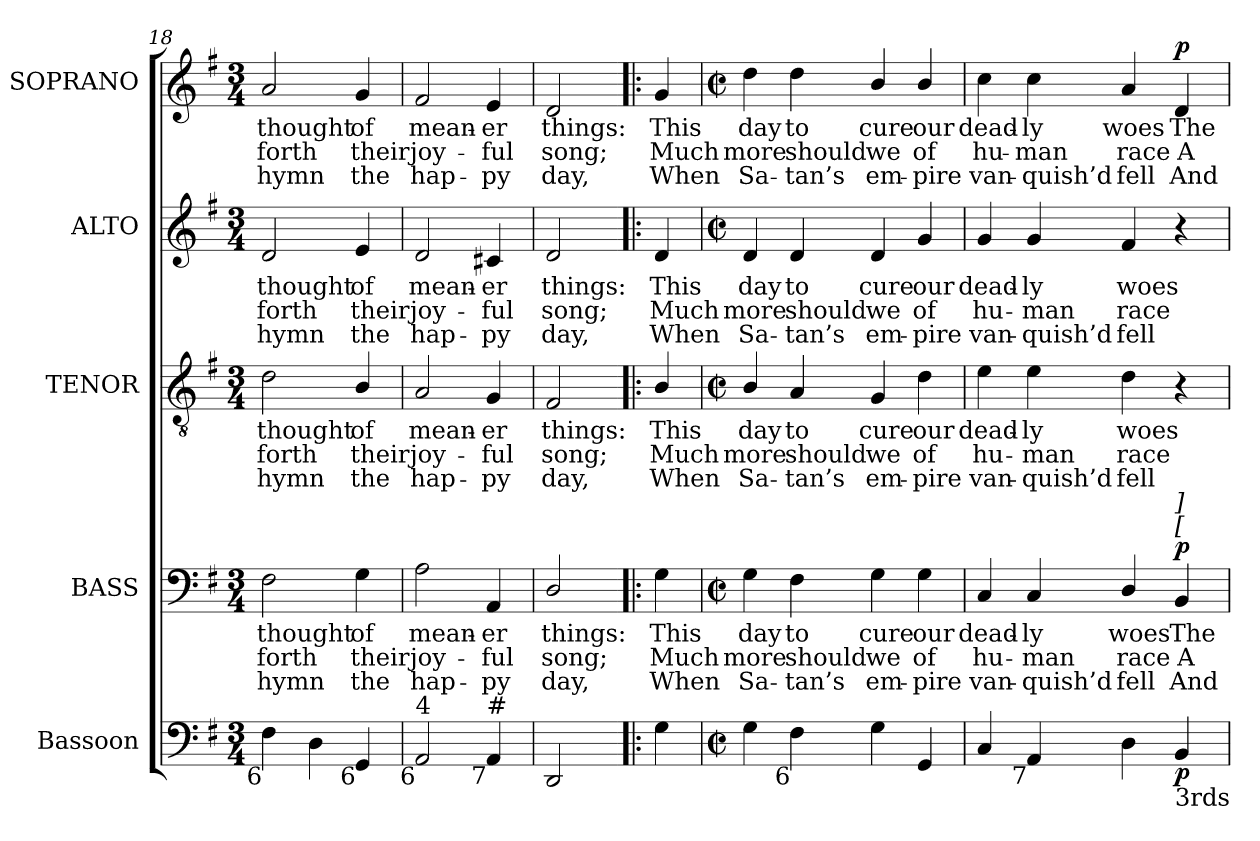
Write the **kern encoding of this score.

**kern	**dynam	**kern	**text	**text	**text	**dynam	**kern	**text	**text	**text	**kern	**text	**text	**text	**kern	**text	**text	**text	**dynam
*part5	*part5	*part4	*part4	*part4	*part4	*part4	*part3	*part3	*part3	*part3	*part2	*part2	*part2	*part2	*part1	*part1	*part1	*part1	*part1
*staff5	*staff5	*staff4	*staff4	*staff4	*staff4	*staff4	*staff3	*staff3	*staff3	*staff3	*staff2	*staff2	*staff2	*staff2	*staff1	*staff1	*staff1	*staff1	*staff1
*I"Bassoon	*	*I"BASS	*	*	*	*	*I"TENOR	*	*	*	*I"ALTO	*	*	*	*I"SOPRANO	*	*	*	*
*I'Bsn.	*	*I'B.	*	*	*	*	*I'T.	*	*	*	*I'A.	*	*	*	*I'S.	*	*	*	*
!!LO:LB:g=z
*clefF4	*	*clefF4	*	*	*	*	*clefGv2	*	*	*	*clefG2	*	*	*	*clefG2	*	*	*	*
*	*	*	*	*	*	*	*ITrd7c12	*	*	*	*	*	*	*	*	*	*	*	*
*k[f#]	*	*k[f#]	*	*	*	*	*k[f#]	*	*	*	*k[f#]	*	*	*	*k[f#]	*	*	*	*
*G:	*	*G:	*	*	*	*	*G:	*	*	*	*G:	*	*	*	*G:	*	*	*	*
*M3/4	*	*M3/4	*	*	*	*	*M3/4	*	*	*	*M3/4	*	*	*	*M3/4	*	*	*	*
=18	=18	=18	=18	=18	=18	=18	=18	=18	=18	=18	=18	=18	=18	=18	=18	=18	=18	=18	=18
!	!	!	!LO:LY:b:color=#000000	!LO:LY:b:color=#000000	!LO:LY:b:color=#000000	!	!	!	!	!	!	!	!	!	!	!	!	!	!
!	!	!	!	!	!	!	!	!LO:LY:b:color=#000000	!LO:LY:b:color=#000000	!LO:LY:b:color=#000000	!	!	!	!	!	!	!	!	!
!	!	!	!	!	!	!	!	!	!	!	!	!LO:LY:b:color=#000000	!LO:LY:b:color=#000000	!LO:LY:b:color=#000000	!	!	!	!	!
!LO:TX:b:rj:t=6	!	!	!	!	!	!	!	!	!	!	!	!	!	!	!	!	!	!	!
!	!	!	!	!	!	!	!	!	!	!	!	!	!	!	!	!LO:LY:b:color=#000000	!LO:LY:b:color=#000000	!LO:LY:b:color=#000000	!
4F#i\	.	2F#i\	thought	forth	hymn	.	2Di\	thought	forth	hymn	2di/	thought	forth	hymn	2ai/	thought	forth	hymn	.
4Di\	.	.	.	.	.	.	.	.	.	.	.	.	.	.	.	.	.	.	.
!	!	!	!LO:LY:b:color=#000000	!LO:LY:b:color=#000000	!LO:LY:b:color=#000000	!	!	!	!	!	!	!	!	!	!	!	!	!	!
!	!	!	!	!	!	!	!	!LO:LY:b:color=#000000	!LO:LY:b:color=#000000	!LO:LY:b:color=#000000	!	!	!	!	!	!	!	!	!
!	!	!	!	!	!	!	!	!	!	!	!	!LO:LY:b:color=#000000	!LO:LY:b:color=#000000	!LO:LY:b:color=#000000	!	!	!	!	!
!LO:TX:b:rj:t=6	!	!	!	!	!	!	!	!	!	!	!	!	!	!	!	!	!	!	!
!	!	!	!	!	!	!	!	!	!	!	!	!	!	!	!	!LO:LY:b:color=#000000	!LO:LY:b:color=#000000	!LO:LY:b:color=#000000	!
4GGi/	.	4Gi\	of	their	the	.	4BBi/	of	their	the	4ei/	of	their	the	4gi/	of	their	the	.
=19	=19	=19	=19	=19	=19	=19	=19	=19	=19	=19	=19	=19	=19	=19	=19	=19	=19	=19	=19
!	!	!	!LO:LY:b:color=#000000	!LO:LY:b:color=#000000	!LO:LY:b:color=#000000	!	!	!	!	!	!	!	!	!	!	!	!	!	!
!	!	!	!	!	!	!	!	!LO:LY:b:color=#000000	!LO:LY:b:color=#000000	!LO:LY:b:color=#000000	!	!	!	!	!	!	!	!	!
!	!	!	!	!	!	!	!	!	!	!	!	!LO:LY:b:color=#000000	!LO:LY:b:color=#000000	!LO:LY:b:color=#000000	!	!	!	!	!
!LO:TX:b:rj:t=6	!	!	!	!	!	!	!	!	!	!	!	!	!	!	!	!	!	!	!
!LO:TX:t=4	!	!	!	!	!	!	!	!	!	!	!	!	!	!	!	!	!	!	!
!	!	!	!	!	!	!	!	!	!	!	!	!	!	!	!	!LO:LY:b:color=#000000	!LO:LY:b:color=#000000	!LO:LY:b:color=#000000	!
2AAi/	.	2Ai\	mean-	joy-	hap-	.	2AAi/	mean-	joy-	hap-	2di/	mean-	joy-	hap-	2f#i/	mean-	joy-	hap-	.
!	!	!	!LO:LY:b:color=#000000	!LO:LY:b:color=#000000	!LO:LY:b:color=#000000	!	!	!	!	!	!	!	!	!	!	!	!	!	!
!	!	!	!	!	!	!	!	!LO:LY:b:color=#000000	!LO:LY:b:color=#000000	!LO:LY:b:color=#000000	!	!	!	!	!	!	!	!	!
!	!	!	!	!	!	!	!	!	!	!	!	!LO:LY:b:color=#000000	!LO:LY:b:color=#000000	!LO:LY:b:color=#000000	!	!	!	!	!
!LO:TX:b:rj:t=7	!	!	!	!	!	!	!	!	!	!	!	!	!	!	!	!	!	!	!
!LO:TX:t=#	!	!	!	!	!	!	!	!	!	!	!	!	!	!	!	!	!	!	!
!	!	!	!	!	!	!	!	!	!	!	!	!	!	!	!	!LO:LY:b:color=#000000	!LO:LY:b:color=#000000	!LO:LY:b:color=#000000	!
4AAi/	.	4AAi/	-er	-ful	-py	.	4GGi/	-er	-ful	-py	4c#Xi/	-er	-ful	-py	4ei/	-er	-ful	-py	.
=20	=20	=20	=20	=20	=20	=20	=20	=20	=20	=20	=20	=20	=20	=20	=20	=20	=20	=20	=20
!	!	!	!LO:LY:b:color=#000000	!LO:LY:b:color=#000000	!LO:LY:b:color=#000000	!	!	!	!	!	!	!	!	!	!	!	!	!	!
!	!	!	!	!	!	!	!	!LO:LY:b:color=#000000	!LO:LY:b:color=#000000	!LO:LY:b:color=#000000	!	!	!	!	!	!	!	!	!
!	!	!	!	!	!	!	!	!	!	!	!	!LO:LY:b:color=#000000	!LO:LY:b:color=#000000	!LO:LY:b:color=#000000	!	!	!	!	!
!	!	!	!	!	!	!	!	!	!	!	!	!	!	!	!	!LO:LY:b:color=#000000	!LO:LY:b:color=#000000	!LO:LY:b:color=#000000	!
2DDi/	.	2Di/	things:	song;	day,	.	2FF#i/	things:	song;	day,	2di/	things:	song;	day,	2di/	things:	song;	day,	.
=20!|:	=20!|:	=20!|:	=20!|:	=20!|:	=20!|:	=20!|:	=20!|:	=20!|:	=20!|:	=20!|:	=20!|:	=20!|:	=20!|:	=20!|:	=20!|:	=20!|:	=20!|:	=20!|:	=20!|:
!	!	!	!LO:LY:b:color=#000000	!LO:LY:b:color=#000000	!LO:LY:b:color=#000000	!	!	!	!	!	!	!	!	!	!	!	!	!	!
!	!	!	!	!	!	!	!	!LO:LY:b:color=#000000	!LO:LY:b:color=#000000	!LO:LY:b:color=#000000	!	!	!	!	!	!	!	!	!
!	!	!	!	!	!	!	!	!	!	!	!	!LO:LY:b:color=#000000	!LO:LY:b:color=#000000	!LO:LY:b:color=#000000	!	!	!	!	!
!	!	!	!	!	!	!	!	!	!	!	!	!	!	!	!	!LO:LY:b:color=#000000	!LO:LY:b:color=#000000	!LO:LY:b:color=#000000	!
4Gi\	.	4Gi\	This	Much	When	.	4BBi/	This	Much	When	4di/	This	Much	When	4gi/	This	Much	When	.
=21	=21	=21	=21	=21	=21	=21	=21	=21	=21	=21	=21	=21	=21	=21	=21	=21	=21	=21	=21
*M2/2	*	*M2/2	*	*	*	*	*M2/2	*	*	*	*M2/2	*	*	*	*M2/2	*	*	*	*
*met(c|)	*	*met(c|)	*	*	*	*	*met(c|)	*	*	*	*met(c|)	*	*	*	*met(c|)	*	*	*	*
!	!	!	!LO:LY:b:color=#000000	!LO:LY:b:color=#000000	!LO:LY:b:color=#000000	!	!	!	!	!	!	!	!	!	!	!	!	!	!
!	!	!	!	!	!	!	!	!LO:LY:b:color=#000000	!LO:LY:b:color=#000000	!LO:LY:b:color=#000000	!	!	!	!	!	!	!	!	!
!	!	!	!	!	!	!	!	!	!	!	!	!LO:LY:b:color=#000000	!LO:LY:b:color=#000000	!LO:LY:b:color=#000000	!	!	!	!	!
!	!	!	!	!	!	!	!	!	!	!	!	!	!	!	!	!LO:LY:b:color=#000000	!LO:LY:b:color=#000000	!LO:LY:b:color=#000000	!
4Gi\	.	4Gi\	day	more	Sa-	.	4BBi/	day	more	Sa-	4di/	day	more	Sa-	4ddi\	day	more	Sa-	.
!	!	!	!LO:LY:b:color=#000000	!LO:LY:b:color=#000000	!LO:LY:b:color=#000000	!	!	!	!	!	!	!	!	!	!	!	!	!	!
!	!	!	!	!	!	!	!	!LO:LY:b:color=#000000	!LO:LY:b:color=#000000	!LO:LY:b:color=#000000	!	!	!	!	!	!	!	!	!
!	!	!	!	!	!	!	!	!	!	!	!	!LO:LY:b:color=#000000	!LO:LY:b:color=#000000	!LO:LY:b:color=#000000	!	!	!	!	!
!LO:TX:b:rj:t=6	!	!	!	!	!	!	!	!	!	!	!	!	!	!	!	!	!	!	!
!	!	!	!	!	!	!	!	!	!	!	!	!	!	!	!	!LO:LY:b:color=#000000	!LO:LY:b:color=#000000	!LO:LY:b:color=#000000	!
4F#i\	.	4F#i\	to	should	-tan’s	.	4AAi/	to	should	-tan’s	4di/	to	should	-tan’s	4ddi\	to	should	-tan’s	.
!	!	!	!LO:LY:b:color=#000000	!LO:LY:b:color=#000000	!LO:LY:b:color=#000000	!	!	!	!	!	!	!	!	!	!	!	!	!	!
!	!	!	!	!	!	!	!	!LO:LY:b:color=#000000	!LO:LY:b:color=#000000	!LO:LY:b:color=#000000	!	!	!	!	!	!	!	!	!
!	!	!	!	!	!	!	!	!	!	!	!	!LO:LY:b:color=#000000	!LO:LY:b:color=#000000	!LO:LY:b:color=#000000	!	!	!	!	!
!	!	!	!	!	!	!	!	!	!	!	!	!	!	!	!	!LO:LY:b:color=#000000	!LO:LY:b:color=#000000	!LO:LY:b:color=#000000	!
4Gi\	.	4Gi\	cure	we	em-	.	4GGi/	cure	we	em-	4di/	cure	we	em-	4bi/	cure	we	em-	.
!	!	!	!LO:LY:b:color=#000000	!LO:LY:b:color=#000000	!LO:LY:b:color=#000000	!	!	!	!	!	!	!	!	!	!	!	!	!	!
!	!	!	!	!	!	!	!	!LO:LY:b:color=#000000	!LO:LY:b:color=#000000	!LO:LY:b:color=#000000	!	!	!	!	!	!	!	!	!
!	!	!	!	!	!	!	!	!	!	!	!	!LO:LY:b:color=#000000	!LO:LY:b:color=#000000	!LO:LY:b:color=#000000	!	!	!	!	!
!	!	!	!	!	!	!	!	!	!	!	!	!	!	!	!	!LO:LY:b:color=#000000	!LO:LY:b:color=#000000	!LO:LY:b:color=#000000	!
4GGi/	.	4Gi\	our	of	-pire	.	4Di\	our	of	-pire	4gi/	our	of	-pire	4bi/	our	of	-pire	.
=22	=22	=22	=22	=22	=22	=22	=22	=22	=22	=22	=22	=22	=22	=22	=22	=22	=22	=22	=22
!	!	!	!LO:LY:b:color=#000000	!LO:LY:b:color=#000000	!LO:LY:b:color=#000000	!	!	!	!	!	!	!	!	!	!	!	!	!	!
!	!	!	!	!	!	!	!	!LO:LY:b:color=#000000	!LO:LY:b:color=#000000	!LO:LY:b:color=#000000	!	!	!	!	!	!	!	!	!
!	!	!	!	!	!	!	!	!	!	!	!	!LO:LY:b:color=#000000	!LO:LY:b:color=#000000	!LO:LY:b:color=#000000	!	!	!	!	!
!	!	!	!	!	!	!	!	!	!	!	!	!	!	!	!	!LO:LY:b:color=#000000	!LO:LY:b:color=#000000	!LO:LY:b:color=#000000	!
4Ci/	.	4Ci/	dead-	hu-	van-	.	4Ei\	dead-	hu-	van-	4gi/	dead-	hu-	van-	4cci\	dead-	hu-	van-	.
!	!	!	!LO:LY:b:color=#000000	!LO:LY:b:color=#000000	!LO:LY:b:color=#000000	!	!	!	!	!	!	!	!	!	!	!	!	!	!
!	!	!	!	!	!	!	!	!LO:LY:b:color=#000000	!LO:LY:b:color=#000000	!LO:LY:b:color=#000000	!	!	!	!	!	!	!	!	!
!	!	!	!	!	!	!	!	!	!	!	!	!LO:LY:b:color=#000000	!LO:LY:b:color=#000000	!LO:LY:b:color=#000000	!	!	!	!	!
!LO:TX:b:rj:t=7	!	!	!	!	!	!	!	!	!	!	!	!	!	!	!	!	!	!	!
!	!	!	!	!	!	!	!	!	!	!	!	!	!	!	!	!LO:LY:b:color=#000000	!LO:LY:b:color=#000000	!LO:LY:b:color=#000000	!
4AAi/	.	4Ci/	-ly	-man	-quish’d	.	4Ei\	-ly	-man	-quish’d	4gi/	-ly	-man	-quish’d	4cci\	-ly	-man	-quish’d	.
!	!	!	!LO:LY:b:color=#000000	!LO:LY:b:color=#000000	!LO:LY:b:color=#000000	!	!	!	!	!	!	!	!	!	!	!	!	!	!
!	!	!	!	!	!	!	!	!LO:LY:b:color=#000000	!LO:LY:b:color=#000000	!LO:LY:b:color=#000000	!	!	!	!	!	!	!	!	!
!	!	!	!	!	!	!	!	!	!	!	!	!LO:LY:b:color=#000000	!LO:LY:b:color=#000000	!LO:LY:b:color=#000000	!	!	!	!	!
!	!	!	!	!	!	!	!	!	!	!	!	!	!	!	!	!LO:LY:b:color=#000000	!LO:LY:b:color=#000000	!LO:LY:b:color=#000000	!
4Di\	.	4Di/	woes	race	fell	.	4Di\	woes	race	fell	4f#i/	woes	race	fell	4ai/	woes	race	fell	.
!	!	!	!LO:LY:b:color=#000000	!LO:LY:b:color=#000000	!LO:LY:b:color=#000000	!	!	!	!	!	!	!	!	!	!	!	!	!	!
!	!	!LO:TX:a:i:t=[	!	!	!	!	!	!	!	!	!	!	!	!	!	!	!	!	!
!	!	!LO:TX:a:i:t=]	!	!	!	!	!	!	!	!	!	!	!	!	!	!	!	!	!
!LO:TX:b:t=3rds	!	!	!	!	!	!	!	!	!	!	!	!	!	!	!	!	!	!	!
!	!	!	!	!	!	!	!	!	!	!	!	!	!	!	!	!LO:LY:b:color=#000000	!LO:LY:b:color=#000000	!LO:LY:b:color=#000000	!
4BBi/	p	4BBi/	The	A-	And	p	4r	.	.	.	4r	.	.	.	4di/	The	A-	And	p
=	=	=	=	=	=	=	=	=	=	=	=	=	=	=	=	=	=	=	=
*-	*-	*-	*-	*-	*-	*-	*-	*-	*-	*-	*-	*-	*-	*-	*-	*-	*-	*-	*-
